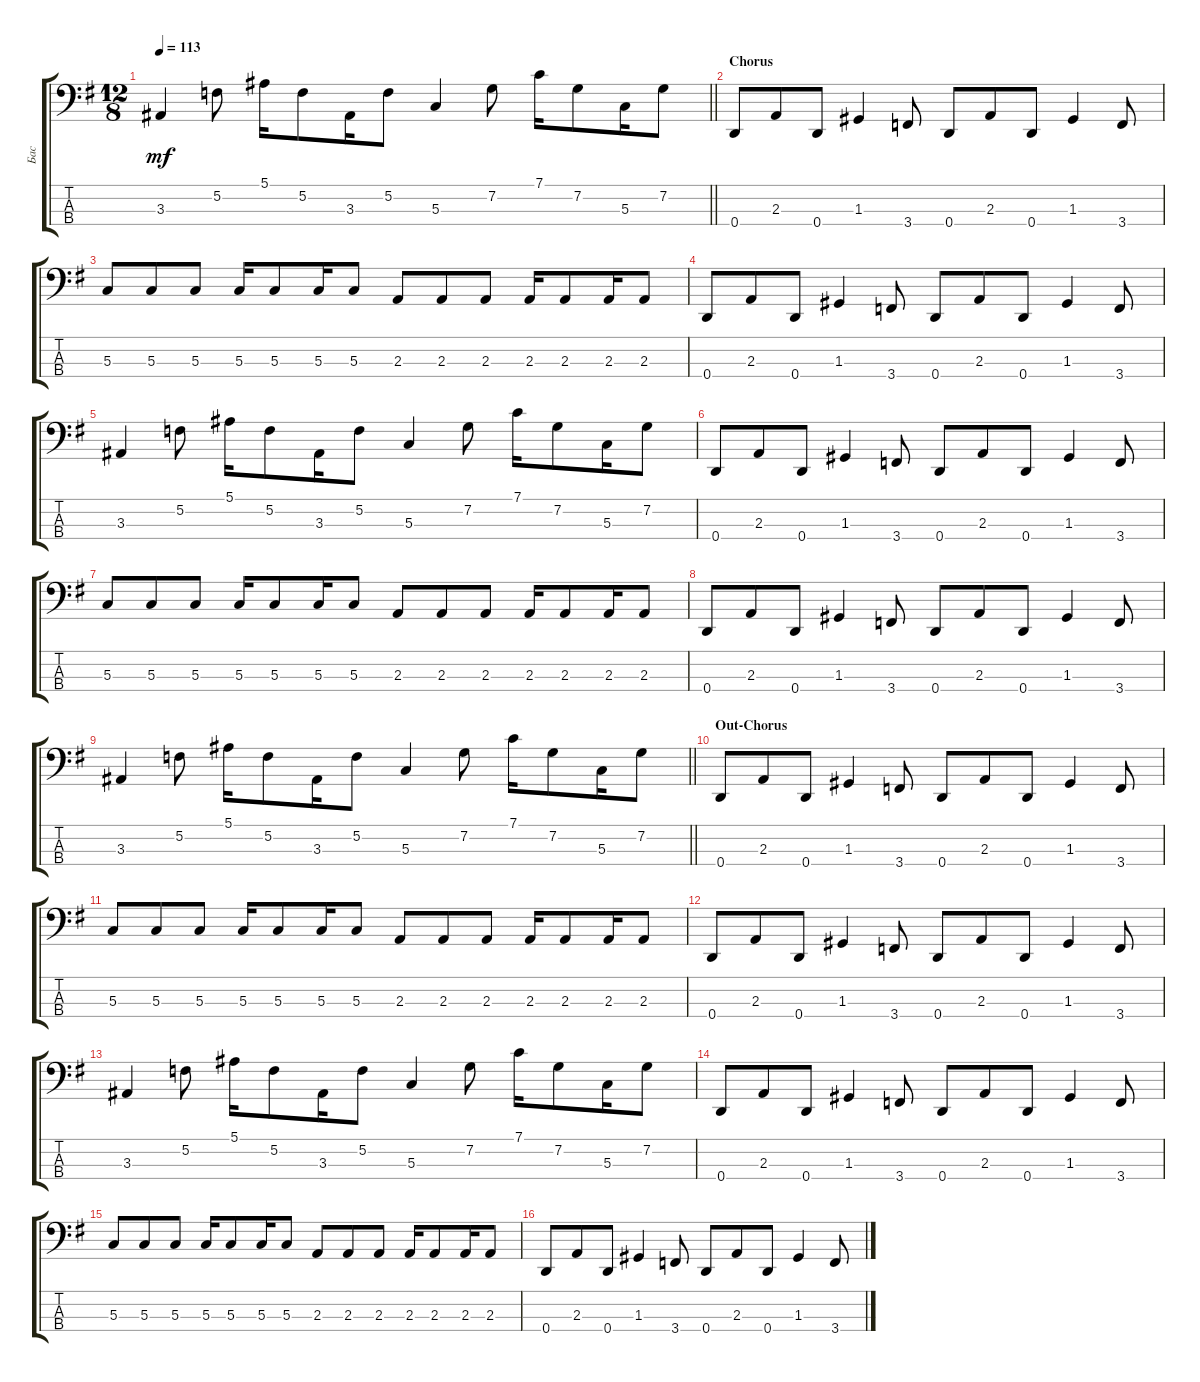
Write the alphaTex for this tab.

\track ("Бас" "Бас") {instrument electricbassfinger}
\staff {score tabs}
\tuning (F2 C2 G1 D1) {hide}
\ts (12 8)
\tempo 113
\clef f4
\barLineRight lightlight
\ks eminor
3.3.4{dy mf} 5.2.8 5.1.16 5.2.8 3.3.16 5.2.8 5.3.4 7.2.8 7.1.16 7.2.8 5.3.16 7.2.8 |
\section ("" "Chorus")
0.4.8 2.3.8 0.4.8 1.3.4 3.4.8 0.4.8 2.3.8 0.4.8 1.3.4 3.4.8 |
5.3.8 5.3.8 5.3.8 5.3.16 5.3.8 5.3.16 5.3.8 2.3.8 2.3.8 2.3.8 2.3.16 2.3.8 2.3.16 2.3.8 |
0.4.8 2.3.8 0.4.8 1.3.4 3.4.8 0.4.8 2.3.8 0.4.8 1.3.4 3.4.8 |
3.3.4 5.2.8 5.1.16 5.2.8 3.3.16 5.2.8 5.3.4 7.2.8 7.1.16 7.2.8 5.3.16 7.2.8 |
0.4.8 2.3.8 0.4.8 1.3.4 3.4.8 0.4.8 2.3.8 0.4.8 1.3.4 3.4.8 |
5.3.8 5.3.8 5.3.8 5.3.16 5.3.8 5.3.16 5.3.8 2.3.8 2.3.8 2.3.8 2.3.16 2.3.8 2.3.16 2.3.8 |
0.4.8 2.3.8 0.4.8 1.3.4 3.4.8 0.4.8 2.3.8 0.4.8 1.3.4 3.4.8 |
\barLineRight lightlight
3.3.4 5.2.8 5.1.16 5.2.8 3.3.16 5.2.8 5.3.4 7.2.8 7.1.16 7.2.8 5.3.16 7.2.8 |
\section ("" "Out-Chorus")
0.4.8 2.3.8 0.4.8 1.3.4 3.4.8 0.4.8 2.3.8 0.4.8 1.3.4 3.4.8 |
5.3.8 5.3.8 5.3.8 5.3.16 5.3.8 5.3.16 5.3.8 2.3.8 2.3.8 2.3.8 2.3.16 2.3.8 2.3.16 2.3.8 |
0.4.8 2.3.8 0.4.8 1.3.4 3.4.8 0.4.8 2.3.8 0.4.8 1.3.4 3.4.8 |
3.3.4 5.2.8 5.1.16 5.2.8 3.3.16 5.2.8 5.3.4 7.2.8 7.1.16 7.2.8 5.3.16 7.2.8 |
0.4.8 2.3.8 0.4.8 1.3.4 3.4.8 0.4.8 2.3.8 0.4.8 1.3.4 3.4.8 |
5.3.8 5.3.8 5.3.8 5.3.16 5.3.8 5.3.16 5.3.8 2.3.8 2.3.8 2.3.8 2.3.16 2.3.8 2.3.16 2.3.8 |
0.4.8 2.3.8 0.4.8 1.3.4 3.4.8 0.4.8 2.3.8 0.4.8 1.3.4 3.4.8
